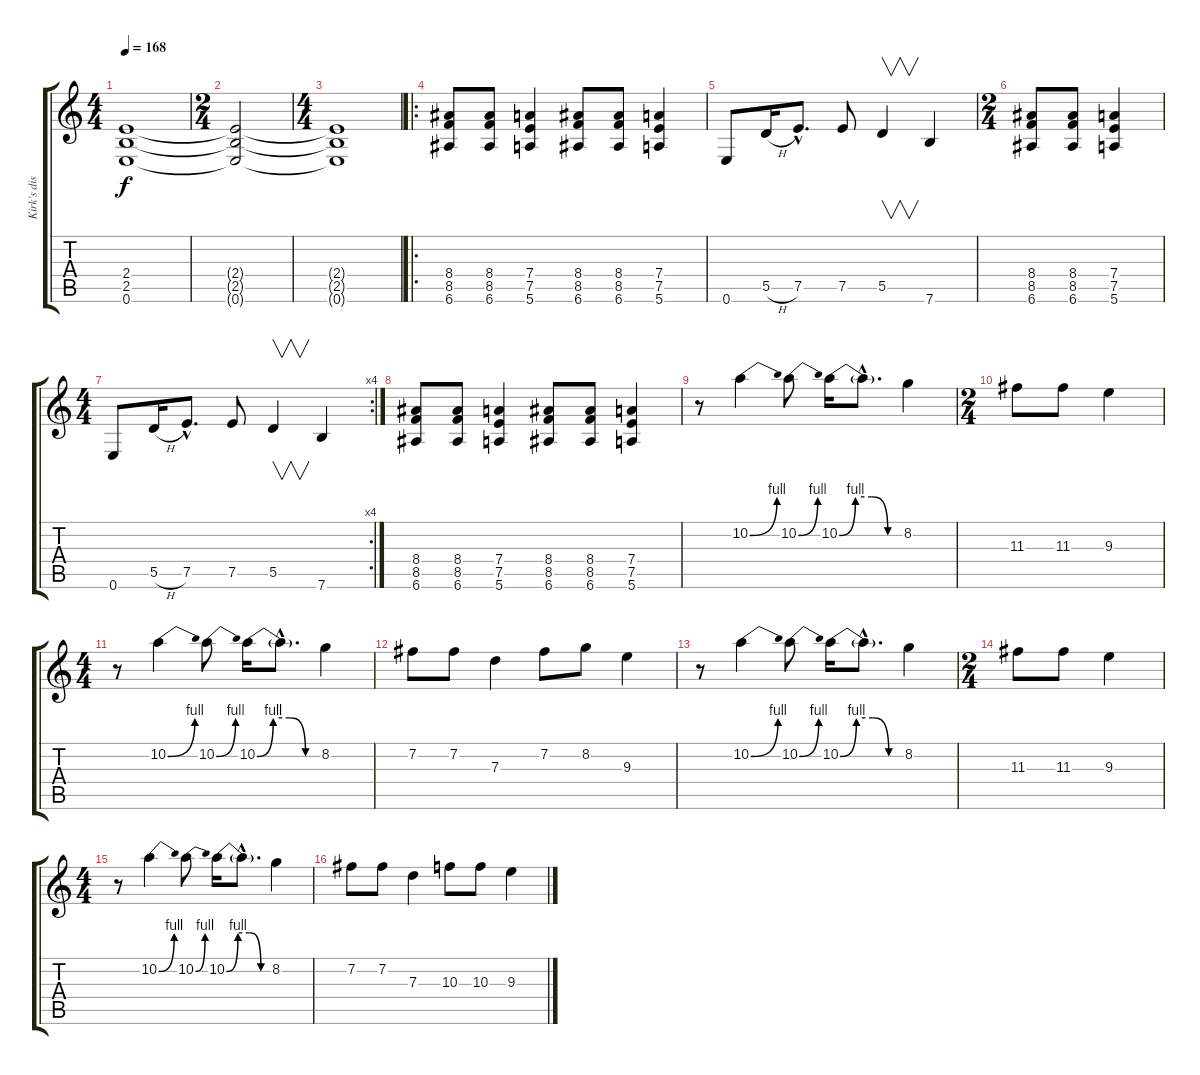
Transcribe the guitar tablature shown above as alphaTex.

\track ("Kirk's distortion" "Kirk's dis") {instrument distortionguitar}
\staff {score tabs}
\tuning (E4 B3 G3 D3 A2 E2) {hide}
\ts (4 4)
\tempo 168
\clef g2
\ks c
(2.4{t} 2.5{t} 0.6{t}).1{dy f} |
\ts (2 4)
(2.4{t} 2.5{t} 0.6{t}).2 |
\ts (4 4)
(2.4{t} 2.5{t} 0.6{t}).1 |
\ro
(8.4 8.5 6.6).8 (8.4 8.5 6.6).8 (7.4 7.5 5.6).4 (8.4 8.5 6.6).8 (8.4 8.5 6.6).8 (7.4 7.5 5.6).4 |
0.6.8 5.5{h}.16 7.5{hac}.8{d} 7.5.8 5.5.4{v} 7.6.4 |
\ts (2 4)
(8.4 8.5 6.6).8 (8.4 8.5 6.6).8 (7.4 7.5 5.6).4 |
\rc 4
\ts (4 4)
0.6.8 5.5{h}.16 7.5{hac}.8{d} 7.5.8 5.5.4{v} 7.6.4 |
(8.4 8.5 6.6).8 (8.4 8.5 6.6).8 (7.4 7.5 5.6).4 (8.4 8.5 6.6).8 (8.4 8.5 6.6).8 (7.4 7.5 5.6).4 |
r.8 10.2{be (bend 0 0 60 4)}.4 10.2{be (bend 0 0 60 4)}.8 10.2{be (custom 0 0 15 4 30 4 45 0 60 0)}.16 10.2{hac t}.8{d} 8.2.4 |
\ts (2 4)
11.3.8 11.3.8 9.3.4 |
\ts (4 4)
r.8 10.2{be (bend 0 0 60 4)}.4 10.2{be (bend 0 0 60 4)}.8 10.2{be (custom 0 0 15 4 30 4 45 0 60 0)}.16 10.2{hac t}.8{d} 8.2.4 |
7.2.8 7.2.8 7.3.4 7.2.8 8.2.8 9.3.4 |
r.8 10.2{be (bend 0 0 60 4)}.4 10.2{be (bend 0 0 60 4)}.8 10.2{be (custom 0 0 15 4 30 4 45 0 60 0)}.16 10.2{hac t}.8{d} 8.2.4 |
\ts (2 4)
11.3.8 11.3.8 9.3.4 |
\ts (4 4)
r.8 10.2{be (bend 0 0 60 4)}.4 10.2{be (bend 0 0 60 4)}.8 10.2{be (custom 0 0 15 4 30 4 45 0 60 0)}.16 10.2{hac t}.8{d} 8.2.4 |
7.2.8 7.2.8 7.3.4 10.3.8 10.3.8 9.3.4
